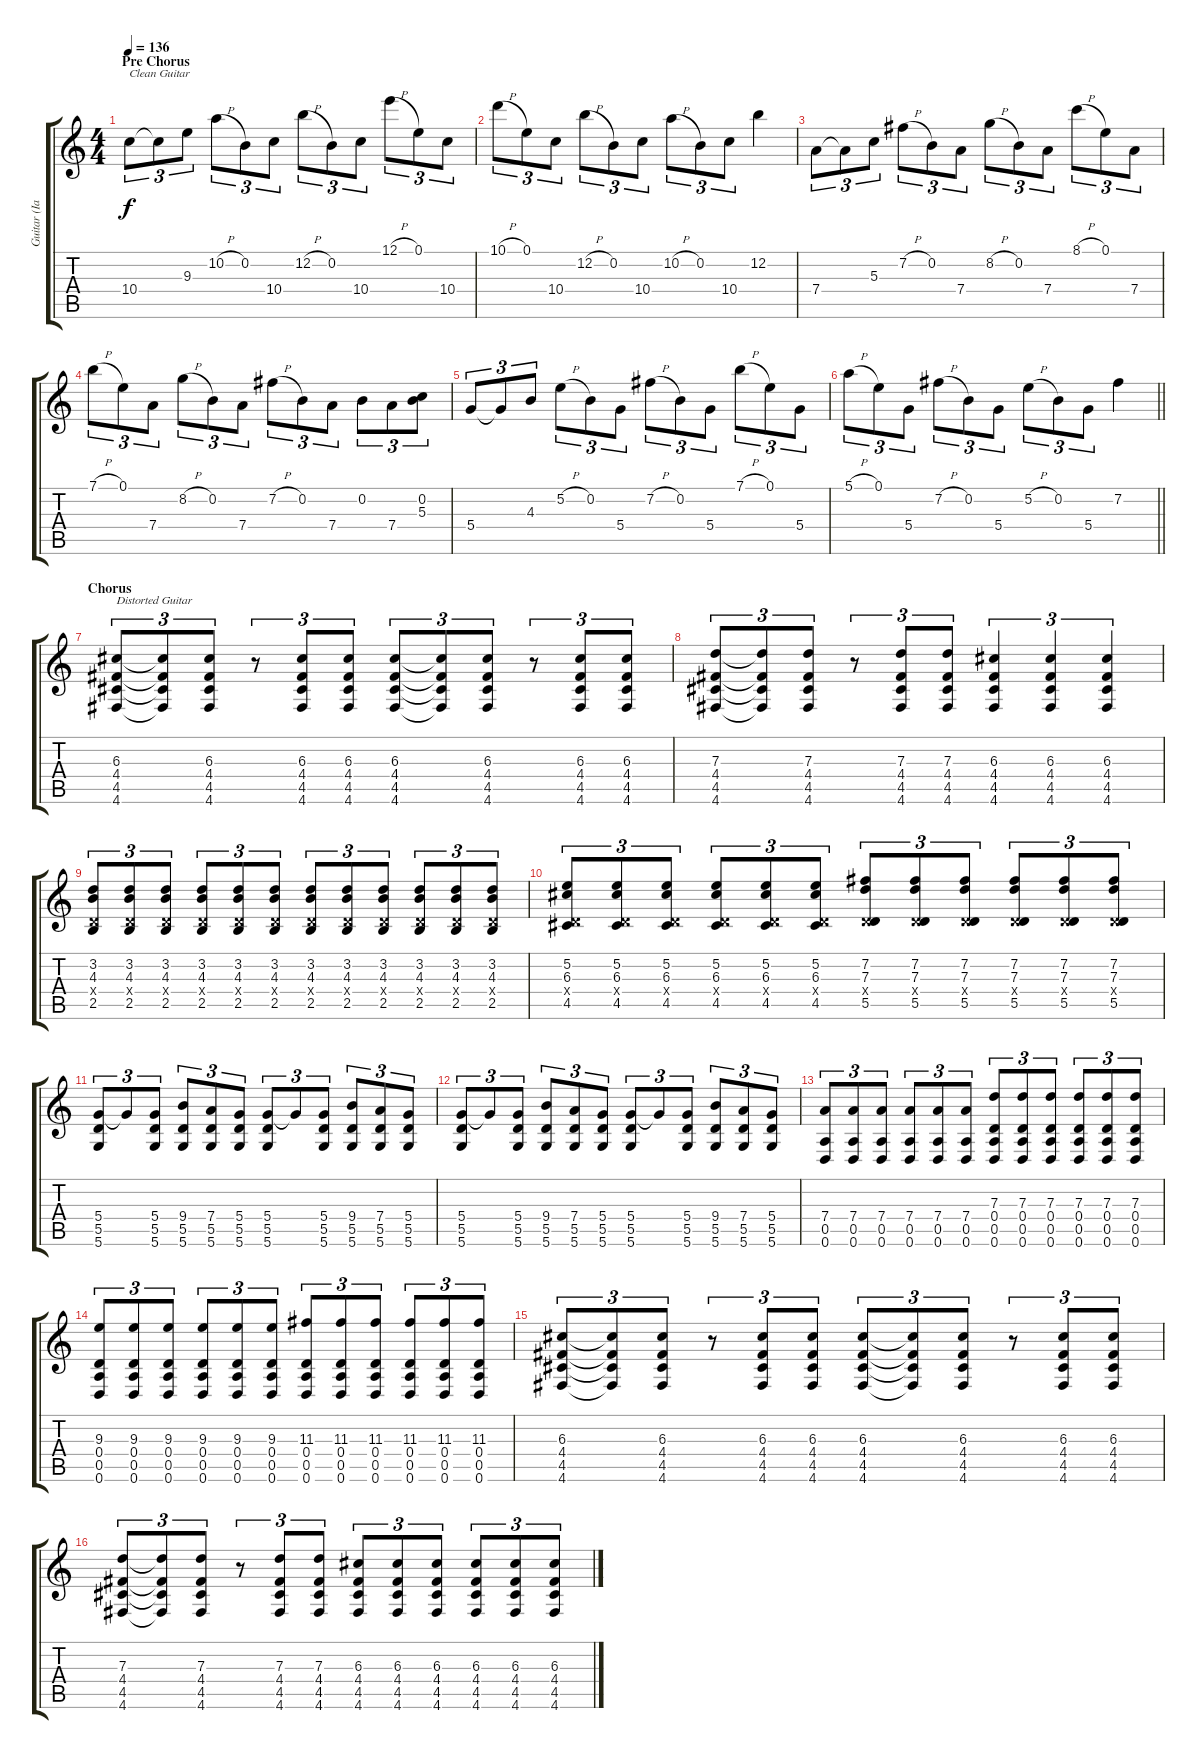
\track ("Guitar (Ian D'Sa)" "Guitar (Ia") {instrument electricguitarclean}
\staff {score tabs}
\tuning (E4 B3 G3 D3 A2 D2) {hide}
\ts (4 4)
\section ("" "Pre Chorus")
\tempo 136
\clef g2
\ks c
10.4.8{tu (3 2) txt "Clean Guitar" dy f instrument electricguitarclean} 10.4{t}.8{tu (3 2)} 9.3.8{tu (3 2)} 10.2{h}.8{tu (3 2)} 0.2.8{tu (3 2)} 10.4.8{tu (3 2)} 12.2{h}.8{tu (3 2)} 0.2.8{tu (3 2)} 10.4.8{tu (3 2)} 12.1{h}.8{tu (3 2)} 0.1.8{tu (3 2)} 10.4.8{tu (3 2)} |
10.1{h}.8{tu (3 2)} 0.1.8{tu (3 2)} 10.4.8{tu (3 2)} 12.2{h}.8{tu (3 2)} 0.2.8{tu (3 2)} 10.4.8{tu (3 2)} 10.2{h}.8{tu (3 2)} 0.2.8{tu (3 2)} 10.4.8{tu (3 2)} 12.2.4 |
7.4.8{tu (3 2)} 7.4{t}.8{tu (3 2)} 5.3.8{tu (3 2)} 7.2{h}.8{tu (3 2)} 0.2.8{tu (3 2)} 7.4.8{tu (3 2)} 8.2{h}.8{tu (3 2)} 0.2.8{tu (3 2)} 7.4.8{tu (3 2)} 8.1{h}.8{tu (3 2)} 0.1.8{tu (3 2)} 7.4.8{tu (3 2)} |
7.1{h}.8{tu (3 2)} 0.1.8{tu (3 2)} 7.4.8{tu (3 2)} 8.2{h}.8{tu (3 2)} 0.2.8{tu (3 2)} 7.4.8{tu (3 2)} 7.2{h}.8{tu (3 2)} 0.2.8{tu (3 2)} 7.4.8{tu (3 2)} 0.2.8{tu (3 2)} 7.4.8{tu (3 2)} (0.2 5.3).8{tu (3 2)} |
5.4.8{tu (3 2)} 5.4{t}.8{tu (3 2)} 4.3.8{tu (3 2)} 5.2{h}.8{tu (3 2)} 0.2.8{tu (3 2)} 5.4.8{tu (3 2)} 7.2{h}.8{tu (3 2)} 0.2.8{tu (3 2)} 5.4.8{tu (3 2)} 7.1{h}.8{tu (3 2)} 0.1.8{tu (3 2)} 5.4.8{tu (3 2)} |
\barLineRight lightlight
5.1{h}.8{tu (3 2)} 0.1.8{tu (3 2)} 5.4.8{tu (3 2)} 7.2{h}.8{tu (3 2)} 0.2.8{tu (3 2)} 5.4.8{tu (3 2)} 5.2{h}.8{tu (3 2)} 0.2.8{tu (3 2)} 5.4.8{tu (3 2)} 7.2.4 |
\section ("" "Chorus")
(6.3 4.4 4.5 4.6).8{tu (3 2) txt "Distorted Guitar" instrument overdrivenguitar} (6.3{t} 4.4{t} 4.5{t} 4.6{t}).8{tu (3 2)} (6.3 4.4 4.5 4.6).8{tu (3 2)} r.8{tu (3 2)} (6.3 4.4 4.5 4.6).8{tu (3 2)} (6.3 4.4 4.5 4.6).8{tu (3 2)} (6.3 4.4 4.5 4.6).8{tu (3 2)} (6.3{t} 4.4{t} 4.5{t} 4.6{t}).8{tu (3 2)} (6.3 4.4 4.5 4.6).8{tu (3 2)} r.8{tu (3 2)} (6.3 4.4 4.5 4.6).8{tu (3 2)} (6.3 4.4 4.5 4.6).8{tu (3 2)} |
(7.3 4.4 4.5 4.6).8{tu (3 2)} (7.3{t} 4.4{t} 4.5{t} 4.6{t}).8{tu (3 2)} (7.3 4.4 4.5 4.6).8{tu (3 2)} r.8{tu (3 2)} (7.3 4.4 4.5 4.6).8{tu (3 2)} (7.3 4.4 4.5 4.6).8{tu (3 2)} (6.3 4.4 4.5 4.6).4{tu (3 2)} (6.3 4.4 4.5 4.6).4{tu (3 2)} (6.3 4.4 4.5 4.6).4{tu (3 2)} |
(3.2 4.3 0.4{x} 2.5).8{tu (3 2)} (3.2 4.3 0.4{x} 2.5).8{tu (3 2)} (3.2 4.3 0.4{x} 2.5).8{tu (3 2)} (3.2 4.3 0.4{x} 2.5).8{tu (3 2)} (3.2 4.3 0.4{x} 2.5).8{tu (3 2)} (3.2 4.3 0.4{x} 2.5).8{tu (3 2)} (3.2 4.3 0.4{x} 2.5).8{tu (3 2)} (3.2 4.3 0.4{x} 2.5).8{tu (3 2)} (3.2 4.3 0.4{x} 2.5).8{tu (3 2)} (3.2 4.3 0.4{x} 2.5).8{tu (3 2)} (3.2 4.3 0.4{x} 2.5).8{tu (3 2)} (3.2 4.3 0.4{x} 2.5).8{tu (3 2)} |
(5.2 6.3 0.4{x} 4.5).8{tu (3 2)} (5.2 6.3 0.4{x} 4.5).8{tu (3 2)} (5.2 6.3 0.4{x} 4.5).8{tu (3 2)} (5.2 6.3 0.4{x} 4.5).8{tu (3 2)} (5.2 6.3 0.4{x} 4.5).8{tu (3 2)} (5.2 6.3 0.4{x} 4.5).8{tu (3 2)} (7.2 7.3 0.4{x} 5.5).8{tu (3 2)} (7.2 7.3 0.4{x} 5.5).8{tu (3 2)} (7.2 7.3 0.4{x} 5.5).8{tu (3 2)} (7.2 7.3 0.4{x} 5.5).8{tu (3 2)} (7.2 7.3 0.4{x} 5.5).8{tu (3 2)} (7.2 7.3 0.4{x} 5.5).8{tu (3 2)} |
(5.4 5.5 5.6).8{tu (3 2)} 5.4{t}.8{tu (3 2)} (5.4 5.5 5.6).8{tu (3 2)} (9.4 5.5 5.6).8{tu (3 2)} (7.4 5.5 5.6).8{tu (3 2)} (5.4 5.5 5.6).8{tu (3 2)} (5.4 5.5 5.6).8{tu (3 2)} 5.4{t}.8{tu (3 2)} (5.4 5.5 5.6).8{tu (3 2)} (9.4 5.5 5.6).8{tu (3 2)} (7.4 5.5 5.6).8{tu (3 2)} (5.4 5.5 5.6).8{tu (3 2)} |
(5.4 5.5 5.6).8{tu (3 2)} 5.4{t}.8{tu (3 2)} (5.4 5.5 5.6).8{tu (3 2)} (9.4 5.5 5.6).8{tu (3 2)} (7.4 5.5 5.6).8{tu (3 2)} (5.4 5.5 5.6).8{tu (3 2)} (5.4 5.5 5.6).8{tu (3 2)} 5.4{t}.8{tu (3 2)} (5.4 5.5 5.6).8{tu (3 2)} (9.4 5.5 5.6).8{tu (3 2)} (7.4 5.5 5.6).8{tu (3 2)} (5.4 5.5 5.6).8{tu (3 2)} |
(7.4 0.5 0.6).8{tu (3 2)} (7.4 0.5 0.6).8{tu (3 2)} (7.4 0.5 0.6).8{tu (3 2)} (7.4 0.5 0.6).8{tu (3 2)} (7.4 0.5 0.6).8{tu (3 2)} (7.4 0.5 0.6).8{tu (3 2)} (7.3 0.4 0.5 0.6).8{tu (3 2)} (7.3 0.4 0.5 0.6).8{tu (3 2)} (7.3 0.4 0.5 0.6).8{tu (3 2)} (7.3 0.4 0.5 0.6).8{tu (3 2)} (7.3 0.4 0.5 0.6).8{tu (3 2)} (7.3 0.4 0.5 0.6).8{tu (3 2)} |
(9.3 0.4 0.5 0.6).8{tu (3 2)} (9.3 0.4 0.5 0.6).8{tu (3 2)} (9.3 0.4 0.5 0.6).8{tu (3 2)} (9.3 0.4 0.5 0.6).8{tu (3 2)} (9.3 0.4 0.5 0.6).8{tu (3 2)} (9.3 0.4 0.5 0.6).8{tu (3 2)} (11.3 0.4 0.5 0.6).8{tu (3 2)} (11.3 0.4 0.5 0.6).8{tu (3 2)} (11.3 0.4 0.5 0.6).8{tu (3 2)} (11.3 0.4 0.5 0.6).8{tu (3 2)} (11.3 0.4 0.5 0.6).8{tu (3 2)} (11.3 0.4 0.5 0.6).8{tu (3 2)} |
(6.3 4.4 4.5 4.6).8{tu (3 2) instrument overdrivenguitar} (6.3{t} 4.4{t} 4.5{t} 4.6{t}).8{tu (3 2)} (6.3 4.4 4.5 4.6).8{tu (3 2)} r.8{tu (3 2)} (6.3 4.4 4.5 4.6).8{tu (3 2)} (6.3 4.4 4.5 4.6).8{tu (3 2)} (6.3 4.4 4.5 4.6).8{tu (3 2)} (6.3{t} 4.4{t} 4.5{t} 4.6{t}).8{tu (3 2)} (6.3 4.4 4.5 4.6).8{tu (3 2)} r.8{tu (3 2)} (6.3 4.4 4.5 4.6).8{tu (3 2)} (6.3 4.4 4.5 4.6).8{tu (3 2)} |
(7.3 4.4 4.5 4.6).8{tu (3 2)} (7.3{t} 4.4{t} 4.5{t} 4.6{t}).8{tu (3 2)} (7.3 4.4 4.5 4.6).8{tu (3 2)} r.8{tu (3 2)} (7.3 4.4 4.5 4.6).8{tu (3 2)} (7.3 4.4 4.5 4.6).8{tu (3 2)} (6.3 4.4 4.5 4.6).8{tu (3 2)} (6.3 4.4 4.5 4.6).8{tu (3 2)} (6.3 4.4 4.5 4.6).8{tu (3 2)} (6.3 4.4 4.5 4.6).8{tu (3 2)} (6.3 4.4 4.5 4.6).8{tu (3 2)} (6.3 4.4 4.5 4.6).8{tu (3 2)}
